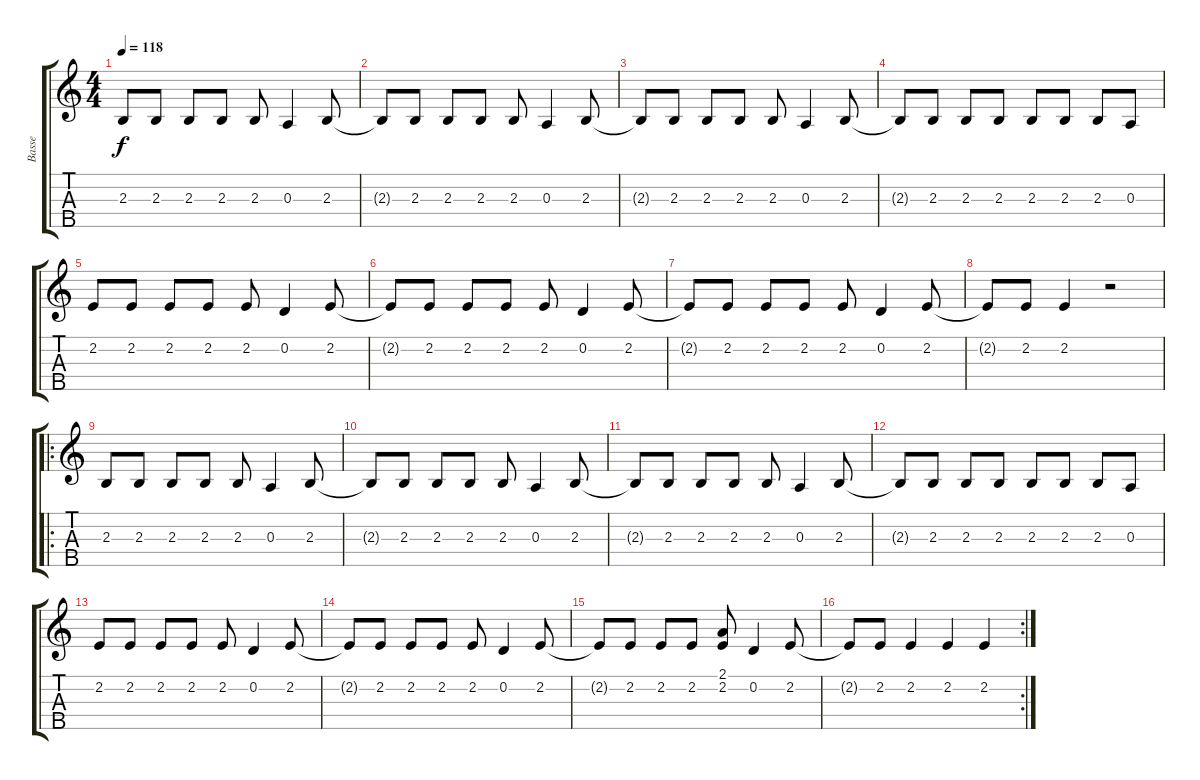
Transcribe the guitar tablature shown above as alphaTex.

\track ("Basse" "Basse") {instrument acousticguitarnylon}
\staff {score tabs}
\tuning (G3 D3 A2 E2 B1) {hide}
\ts (4 4)
\tempo 118
\clef g2
\ks c
2.3.8{dy f instrument acousticguitarnylon} 2.3.8 2.3.8 2.3.8 2.3.8 0.3.4 2.3.8 |
2.3{t}.8 2.3.8 2.3.8 2.3.8 2.3.8 0.3.4 2.3.8 |
2.3{t}.8 2.3.8 2.3.8 2.3.8 2.3.8 0.3.4 2.3.8 |
2.3{t}.8 2.3.8 2.3.8 2.3.8 2.3.8 2.3.8 2.3.8 0.3.8 |
2.2.8 2.2.8 2.2.8 2.2.8 2.2.8 0.2.4 2.2.8 |
2.2{t}.8 2.2.8 2.2.8 2.2.8 2.2.8 0.2.4 2.2.8 |
2.2{t}.8 2.2.8 2.2.8 2.2.8 2.2.8 0.2.4 2.2.8 |
2.2{t}.8 2.2.8 2.2.4 r.2 |
\ro
2.3.8 2.3.8 2.3.8 2.3.8 2.3.8 0.3.4 2.3.8 |
2.3{t}.8 2.3.8 2.3.8 2.3.8 2.3.8 0.3.4 2.3.8 |
2.3{t}.8 2.3.8 2.3.8 2.3.8 2.3.8 0.3.4 2.3.8 |
2.3{t}.8 2.3.8 2.3.8 2.3.8 2.3.8 2.3.8 2.3.8 0.3.8 |
2.2.8 2.2.8 2.2.8 2.2.8 2.2.8 0.2.4 2.2.8 |
2.2{t}.8 2.2.8 2.2.8 2.2.8 2.2.8 0.2.4 2.2.8 |
2.2{t}.8 2.2.8 2.2.8 2.2.8 (2.1 2.2).8 0.2.4 2.2.8 |
\rc 2
2.2{t}.8 2.2.8 2.2.4 2.2.4 2.2.4
